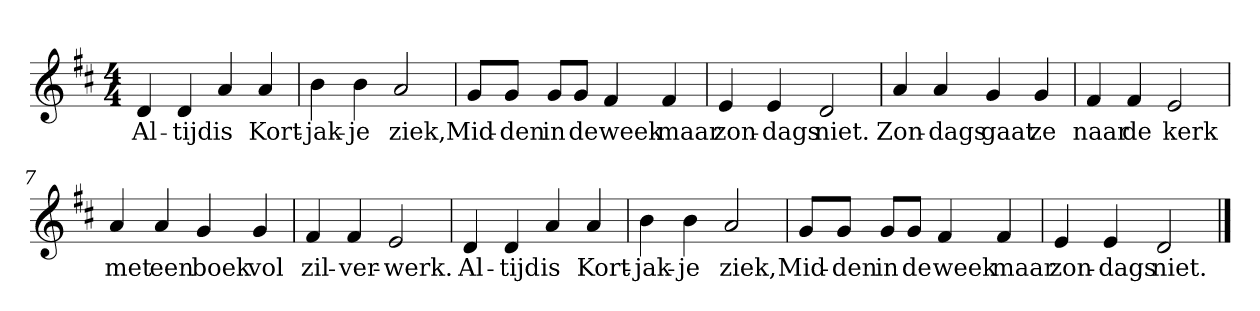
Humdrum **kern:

**kern	**text
*part1	*part1
*staff1	*staff1
*clefG2	*
*k[f#c#]	*
*D:	*
*M4/4	*
*MM120	*
=1	=1
4d	Al-
4d	-tijd
4a	is
4a	Kort-
=2	=2
4b	-jak-
4b	-je
2a	ziek,
=3	=3
8g/L	Mid-
8g/J	-den
8g/L	in
8g/J	de
4f#	week
4f#	maar
=4	=4
4e	zon-
4e	-dags
2d	niet.
=5	=5
4a	Zon-
4a	-dags
4g	gaat
4g	ze
=6	=6
4f#	naar
4f#	de
2e	kerk
=7	=7
4a	met
4a	een
4g	boek
4g	vol
=8	=8
4f#	zil-
4f#	-ver-
2e	-werk.
=9	=9
4d	Al-
4d	-tijd
4a	is
4a	Kort-
=10	=10
4b	-jak-
4b	-je
2a	ziek,
=11	=11
8g/L	Mid-
8g/J	-den
8g/L	in
8g/J	de
4f#	week
4f#	maar
=12	=12
4e	zon-
4e	-dags
2d	niet.
==	==
*-	*-
